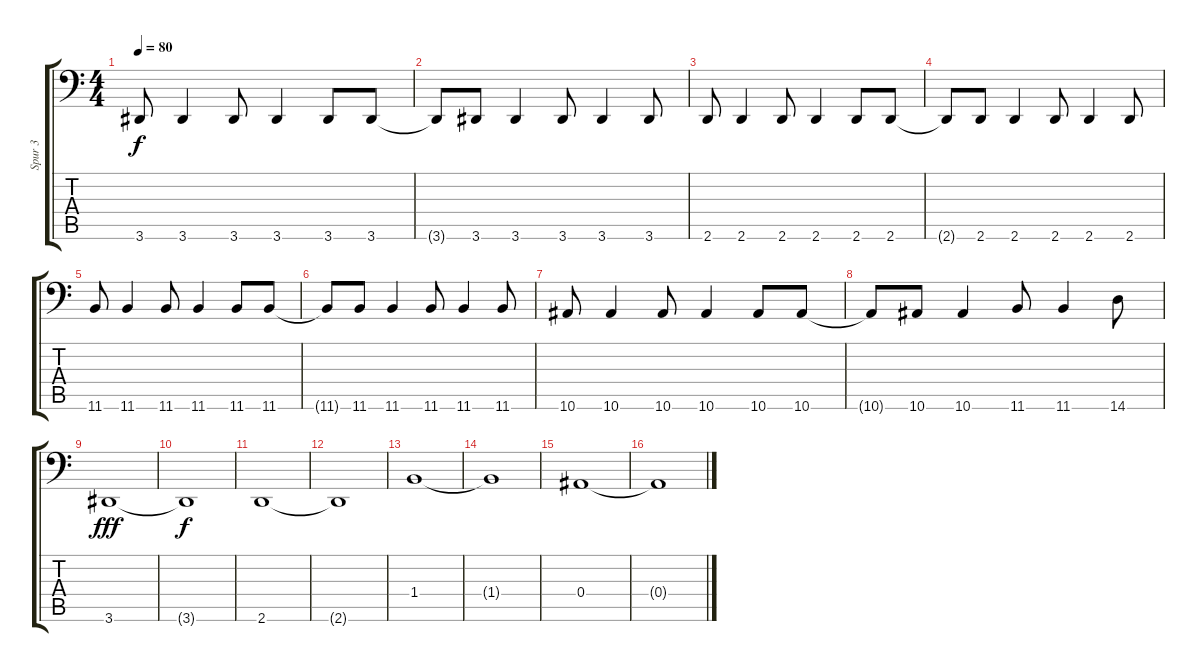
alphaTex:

\track ("Spur 3" "Spur 3") {instrument electricbassfinger}
\staff {score tabs}
\tuning (C3 G2 Eb2 Bb1 F1 C1) {hide}
\ts (4 4)
\tempo 80
\clef f4
\ks c
3.6.8{dy f} 3.6.4 3.6.8 3.6.4 3.6.8 3.6.8 |
3.6{t}.8 3.6.8 3.6.4 3.6.8 3.6.4 3.6.8 |
2.6.8 2.6.4 2.6.8 2.6.4 2.6.8 2.6.8 |
2.6{t}.8 2.6.8 2.6.4 2.6.8 2.6.4 2.6.8 |
11.6.8 11.6.4 11.6.8 11.6.4 11.6.8 11.6.8 |
11.6{t}.8 11.6.8 11.6.4 11.6.8 11.6.4 11.6.8 |
10.6.8 10.6.4 10.6.8 10.6.4 10.6.8 10.6.8 |
10.6{t}.8 10.6.8 10.6.4 11.6.8 11.6.4 14.6.8 |
3.6.1{dy fff} |
3.6{t}.1{dy f} |
2.6.1 |
2.6{t}.1 |
1.4.1 |
1.4{t}.1 |
0.4.1 |
0.4{t}.1
